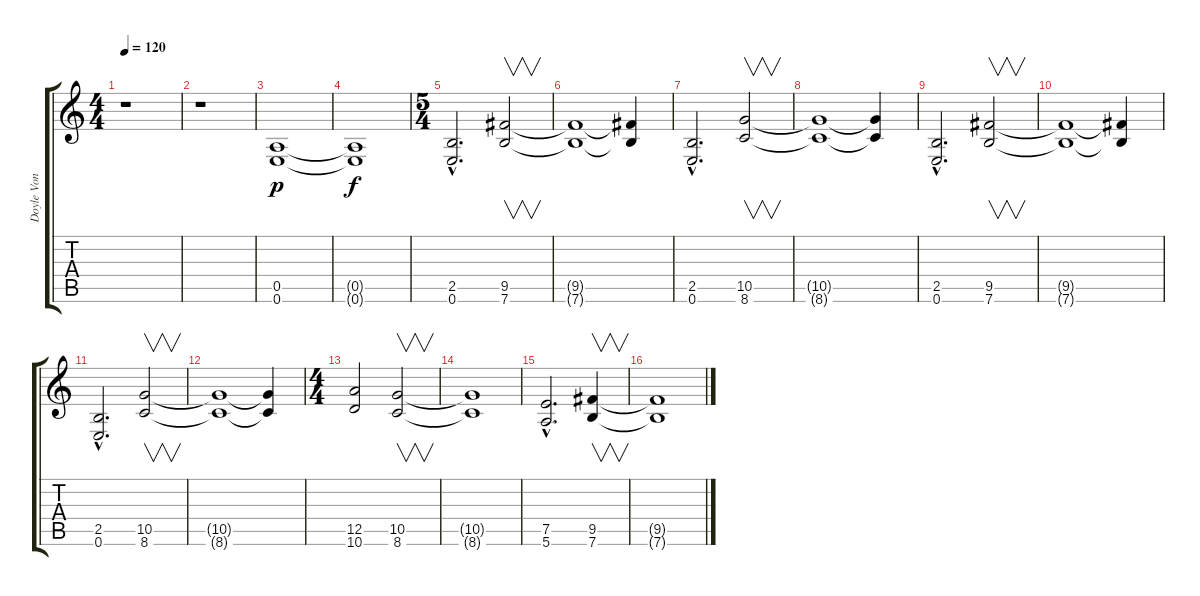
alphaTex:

\track ("Doyle Von W. F." "Doyle Von ") {instrument distortionguitar}
\staff {score tabs}
\tuning (E4 B3 G3 D3 A2 E2) {hide}
\ts (4 4)
\tempo 120
\clef g2
\ks c
r.1{dy p instrument distortionguitar} |
r.1 |
(0.5 0.6).1{volume 8} |
(0.5{t} 0.6{t}).1{dy f} |
\ts (5 4)
(2.5{hac} 0.6{hac}).2{d volume 14} (9.5 7.6).2{v} |
(9.5{t} 7.6{t}).1 (9.5{t} 7.6{t}).4 |
(2.5{hac} 0.6{hac}).2{d} (10.5 8.6).2{v} |
(10.5{t} 8.6{t}).1 (10.5{t} 8.6{t}).4 |
(2.5{hac} 0.6{hac}).2{d} (9.5 7.6).2{v} |
(9.5{t} 7.6{t}).1 (9.5{t} 7.6{t}).4 |
(2.5{hac} 0.6{hac}).2{d} (10.5 8.6).2{v} |
(10.5{t} 8.6{t}).1 (10.5{t} 8.6{t}).4 |
\ts (4 4)
(12.5 10.6).2 (10.5 8.6).2{v} |
(10.5{t} 8.6{t}).1 |
(7.5{hac} 5.6{hac}).2{d} (9.5 7.6).4{v} |
(9.5{t} 7.6{t}).1
